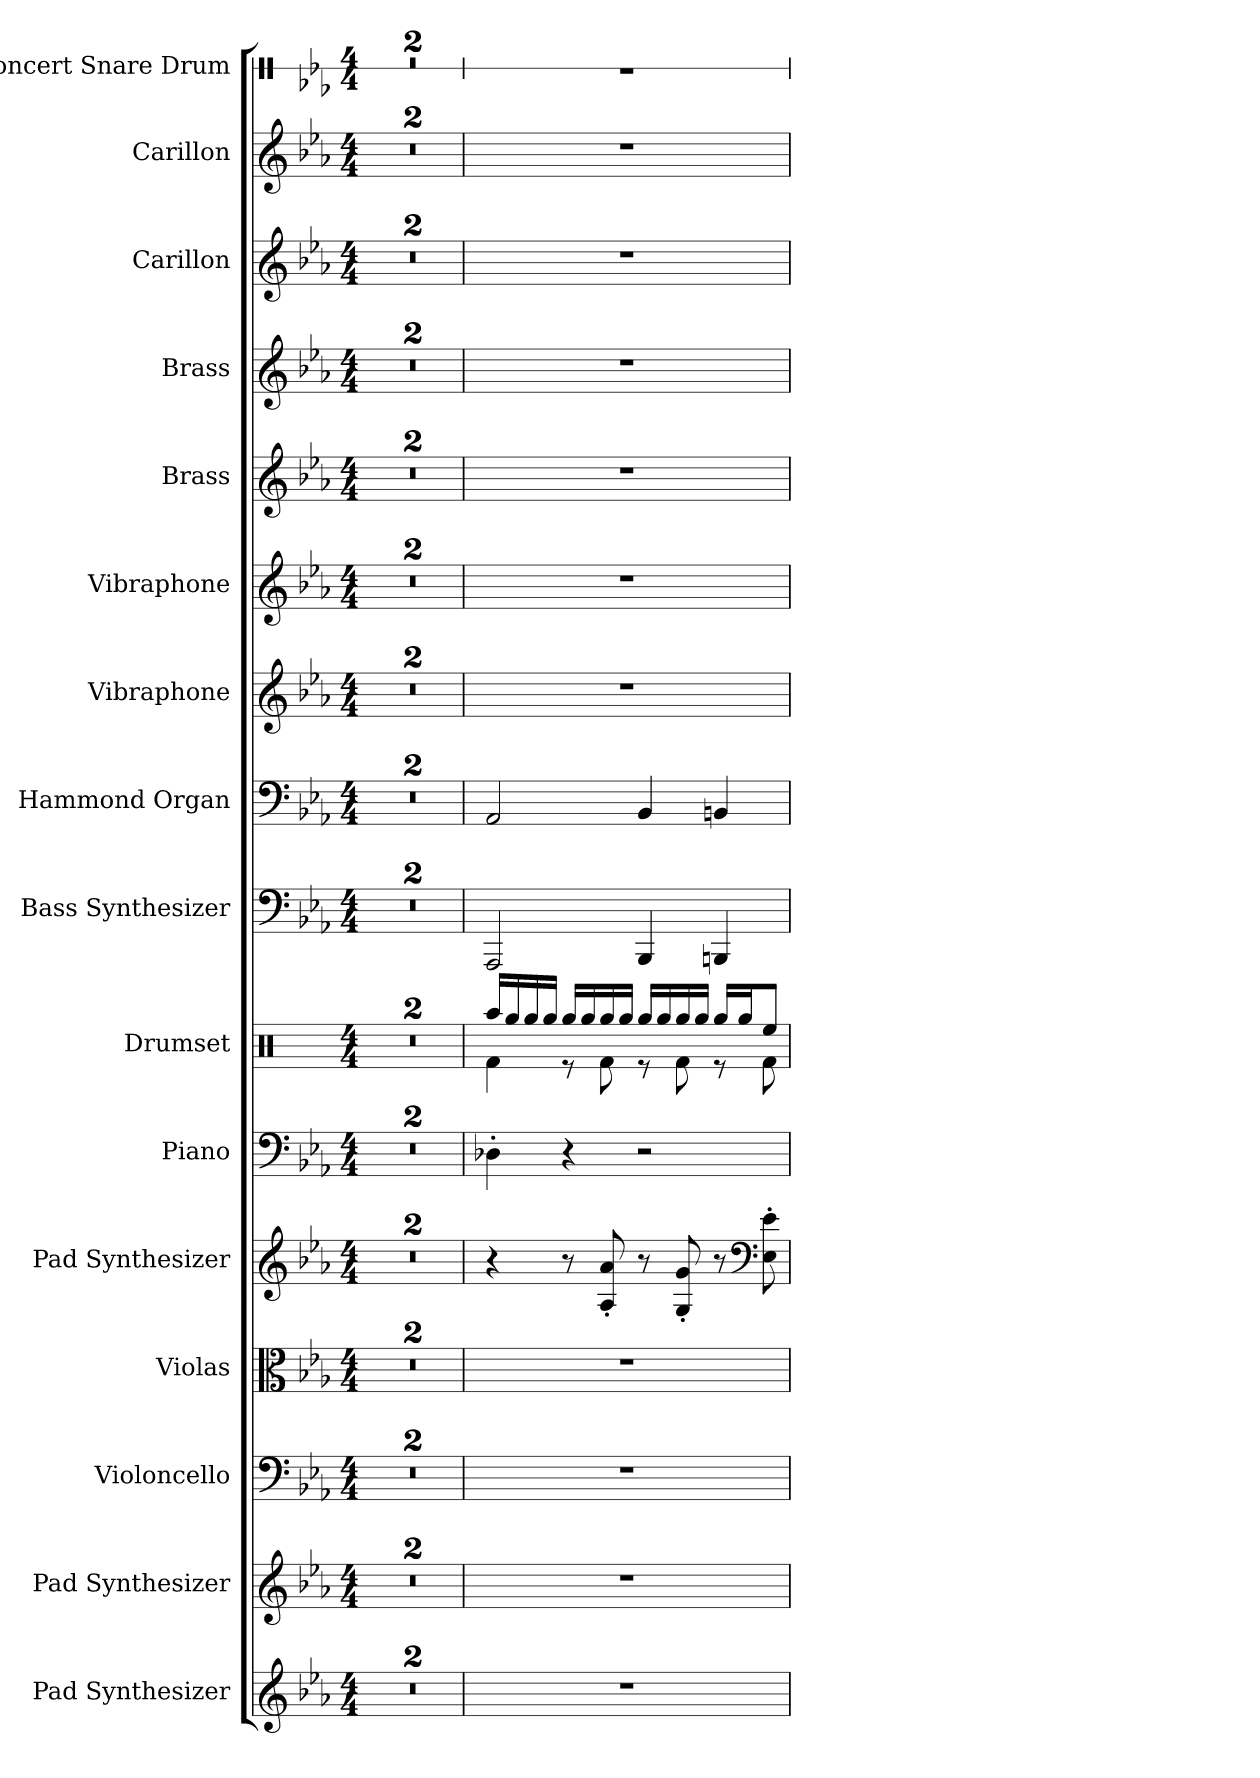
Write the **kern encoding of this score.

**kern	**kern	**kern	**kern	**kern	**kern	**kern	**kern	**kern	**kern	**kern	**kern	**kern	**kern	**kern	**kern
*part16	*part15	*part14	*part13	*part12	*part11	*part10	*part9	*part8	*part7	*part6	*part5	*part4	*part3	*part2	*part1
*staff16	*staff15	*staff14	*staff13	*staff12	*staff11	*staff10	*staff9	*staff8	*staff7	*staff6	*staff5	*staff4	*staff3	*staff2	*staff1
*I"Pad Synthesizer	*I"Pad Synthesizer	*I"Violoncello	*I"Violas	*I"Pad Synthesizer	*I"Piano	*I"Drumset	*I"Bass Synthesizer	*I"Hammond Organ	*I"Vibraphone	*I"Vibraphone	*I"Brass	*I"Brass	*I"Carillon	*I"Carillon	*I"Concert Snare Drum
*I'Synth.	*I'Synth.	*I'Vc.	*I'Vlas.	*I'Synth.	*I'Pno.	*I'D. Set	*I'Synth.	*I'Hm. Org.	*I'Vib.	*I'Vib.	*I'Br.	*I'Br.	*I'Car.	*I'Car.	*I'Con. Sn.
*	*	*	*	*	*	*	*	*	*	*	*	*	*	*	*stria1
*clefG2	*clefG2	*clefF4	*clefC3	*clefG2	*clefF4	*clefX	*clefF4	*clefF4	*clefG2	*clefG2	*clefG2	*clefG2	*clefG2	*clefG2	*clefX
*k[b-e-a-]	*k[b-e-a-]	*k[b-e-a-]	*k[b-e-a-]	*k[b-e-a-]	*k[b-e-a-]	*k[]	*k[b-e-a-]	*k[b-e-a-]	*k[b-e-a-]	*k[b-e-a-]	*k[b-e-a-]	*k[b-e-a-]	*k[b-e-a-]	*k[b-e-a-]	*k[b-e-a-]
*M4/4	*M4/4	*M4/4	*M4/4	*M4/4	*M4/4	*M4/4	*M4/4	*M4/4	*M4/4	*M4/4	*M4/4	*M4/4	*M4/4	*M4/4	*M4/4
*MM158	*MM158	*MM158	*MM158	*MM158	*MM158	*MM158	*MM158	*MM158	*MM158	*MM158	*MM158	*MM158	*MM158	*MM158	*MM158
=1	=1	=1	=1	=1	=1	=1	=1	=1	=1	=1	=1	=1	=1	=1	=1
1r	1r	1r	1r	1r	1r	1r	1r	1r	1r	1r	1r	1r	1r	1r	1r
=2	=2	=2	=2	=2	=2	=2	=2	=2	=2	=2	=2	=2	=2	=2	=2
1r	1r	1r	1r	1r	1r	1r	1r	1r	1r	1r	1r	1r	1r	1r	1r
=3	=3	=3	=3	=3	=3	=3	=3	=3	=3	=3	=3	=3	=3	=3	=3
*	*	*	*	*	*	*^	*	*	*	*	*	*	*	*	*
1r	1r	1r	1r	4r	4D-X'\	16Raa/LL	4Rf\	2AAA-/	2AA-/	1r	1r	1r	1r	1r	1r	1r
.	.	.	.	.	.	16Rgg/	.	.	.	.	.	.	.	.	.	.
.	.	.	.	.	.	16Rgg/	.	.	.	.	.	.	.	.	.	.
.	.	.	.	.	.	16Rgg/JJ	.	.	.	.	.	.	.	.	.	.
.	.	.	.	8r	4r	16Rgg/LL	8r	.	.	.	.	.	.	.	.	.
.	.	.	.	.	.	16Rgg/	.	.	.	.	.	.	.	.	.	.
.	.	.	.	8A-/' 8a-/'	.	16Rgg/	8Rf\	.	.	.	.	.	.	.	.	.
.	.	.	.	.	.	16Rgg/JJ	.	.	.	.	.	.	.	.	.	.
.	.	.	.	8r	2r	16Rgg/LL	8r	4BBB-/	4BB-/	.	.	.	.	.	.	.
.	.	.	.	.	.	16Rgg/	.	.	.	.	.	.	.	.	.	.
.	.	.	.	8G/' 8g/'	.	16Rgg/	8Rf\	.	.	.	.	.	.	.	.	.
.	.	.	.	.	.	16Rgg/JJ	.	.	.	.	.	.	.	.	.	.
.	.	.	.	8r	.	16Rgg/LL	8r	4BBBn/	4BBn/	.	.	.	.	.	.	.
.	.	.	.	.	.	16Rgg/J	.	.	.	.	.	.	.	.	.	.
*	*	*	*	*clefF4	*	*	*	*	*	*	*	*	*	*	*	*
.	.	.	.	8E-\' 8e-\'	.	8Ree/J	8Rf\	.	.	.	.	.	.	.	.	.
*	*	*	*	*	*	*v	*v	*	*	*	*	*	*	*	*	*
=	=	=	=	=	=	=	=	=	=	=	=	=	=	=	=
*-	*-	*-	*-	*-	*-	*-	*-	*-	*-	*-	*-	*-	*-	*-	*-
